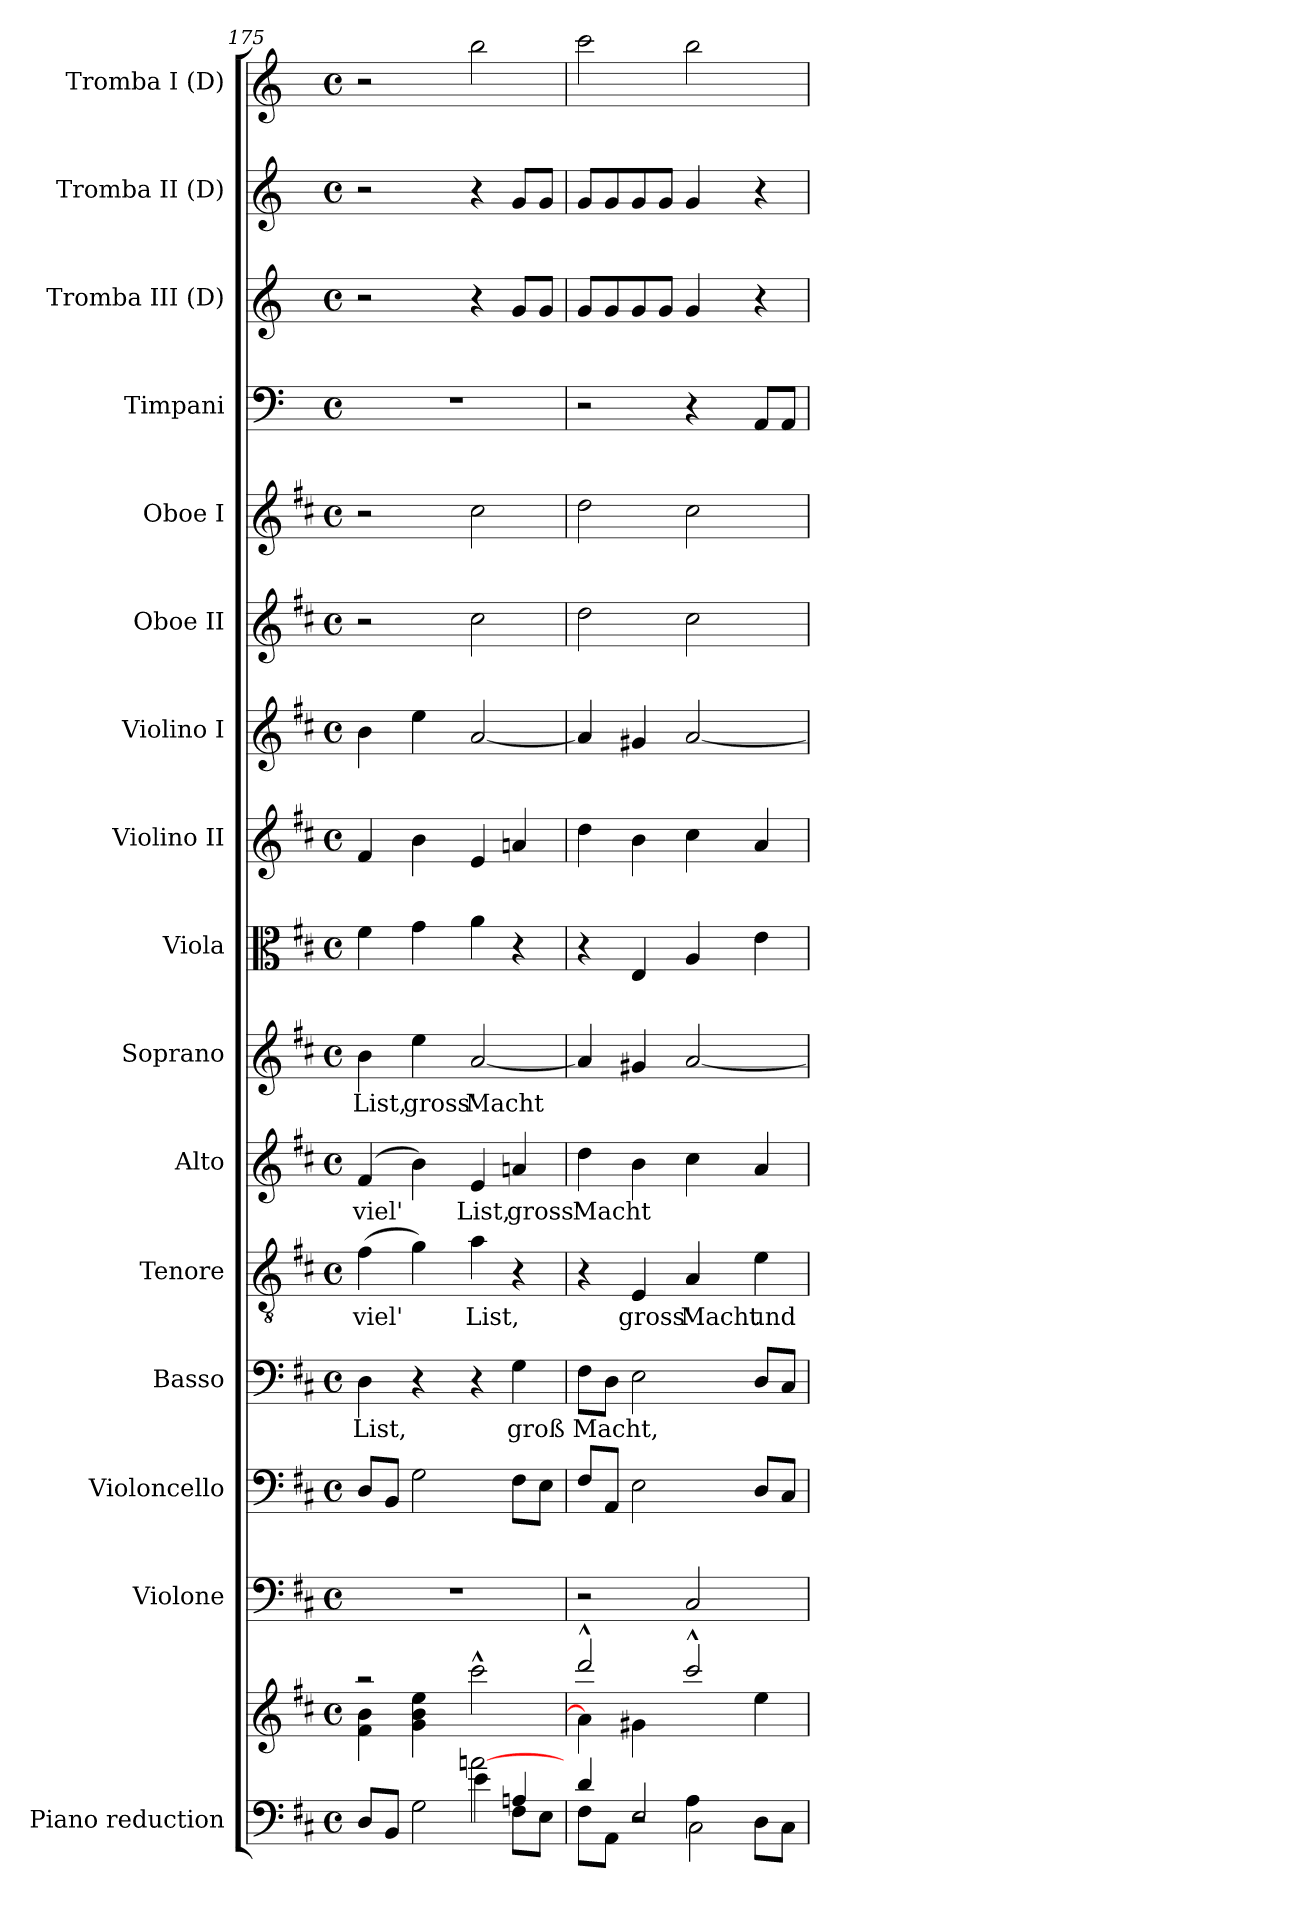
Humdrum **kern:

**kern	**kern	**kern	**kern	**kern	**text	**kern	**text	**kern	**text	**kern	**text	**kern	**kern	**kern	**kern	**kern	**kern	**kern	**kern	**kern
*part16	*part16	*part15	*part14	*part13	*part13	*part12	*part12	*part11	*part11	*part10	*part10	*part9	*part8	*part7	*part6	*part5	*part4	*part3	*part2	*part1
*staff17	*staff16	*staff15	*staff14	*staff13	*staff13	*staff12	*staff12	*staff11	*staff11	*staff10	*staff10	*staff9	*staff8	*staff7	*staff6	*staff5	*staff4	*staff3	*staff2	*staff1
*I"Piano reduction	*	*I"Violone	*I"Violoncello	*I"Basso	*	*I"Tenore	*	*I"Alto	*	*I"Soprano	*	*I"Viola	*I"Violino II	*I"Violino I	*I"Oboe II	*I"Oboe I	*I"Timpani	*I"Tromba III (D)	*I"Tromba II (D)	*I"Tromba I (D)
*I'Pno	*	*	*	*	*	*	*	*	*	*	*	*	*	*	*I'Ob	*I'Ob	*I'Timp	*	*	*
*clefF4	*clefG2	*clefF4	*clefF4	*clefF4	*	*clefGv2	*	*clefG2	*	*clefG2	*	*clefC3	*clefG2	*clefG2	*clefG2	*clefG2	*clefF4	*clefG2	*clefG2	*clefG2
*	*	*ITrd7c12	*	*	*	*	*	*	*	*	*	*	*	*	*	*	*	*ITrd-1c-2	*ITrd-1c-2	*ITrd-1c-2
*k[f#c#]	*k[f#c#]	*k[f#c#]	*k[f#c#]	*k[f#c#]	*	*k[f#c#]	*	*k[f#c#]	*	*k[f#c#]	*	*k[f#c#]	*k[f#c#]	*k[f#c#]	*k[f#c#]	*k[f#c#]	*k[]	*k[f#c#]	*k[f#c#]	*k[f#c#]
*M4/4	*M4/4	*M4/4	*M4/4	*M4/4	*	*M4/4	*	*M4/4	*	*M4/4	*	*M4/4	*M4/4	*M4/4	*M4/4	*M4/4	*M4/4	*M4/4	*M4/4	*M4/4
*met(c)	*met(c)	*met(c)	*met(c)	*met(c)	*	*met(c)	*	*met(c)	*	*met(c)	*	*met(c)	*met(c)	*met(c)	*met(c)	*met(c)	*met(c)	*met(c)	*met(c)	*met(c)
=175	=175	=175	=175	=175	=175	=175	=175	=175	=175	=175	=175	=175	=175	=175	=175	=175	=175	=175	=175	=175
*^	*^	*	*	*	*	*	*	*	*	*	*	*	*	*	*	*	*	*	*	*
*	*^	*	*	*	*	*	*	*	*	*	*	*	*	*	*	*	*	*	*	*	*	*
!	!	!	!	!	!	!	!	!LO:LY:b	!	!LO:LY:b	!	!LO:LY:b	!	!LO:LY:b	!	!	!	!	!	!	!	!	!
2ryy	4ryy	8D/L	2r	4f#\ 4b\	1r	8D/L	4D\	List,	(4f#\	viel'	(4f#/	viel'	4b\	List,	4f#\	4f#/	4b\	2r	2r	1r	2r	2r	2r
.	.	8BB/J	.	.	.	8BB/J	.	.	.	.	.	.	.	.	.	.	.	.	.	.	.	.	.
!	!	!	!	!	!	!	!	!	!	!	!	!	!	!LO:LY:b	!	!	!	!	!	!	!	!	!
.	4ryy	2G\	.	4g\ 4b\ 4ee\	.	2G\	4r	.	4g\)	.	4b\)	.	4ee\	gross'	4g\	4b\	4ee\	.	.	.	.	.	.
!	!	!	!	!	!	!	!	!	!	!LO:LY:b	!	!LO:LY:b	!	!LO:LY:b	!	!	!	!	!	!	!	!	!
[<2an\	4e\	.	2ccc#^^\	2ryy	.	.	4r	.	4a\	List,	4e/	List,	[2a/	Macht	4a\	4e/	[2a/	2cc#\	2cc#\	.	4r	4r	2ccc#\
!	!	!	!	!	!	!	!	!LO:LY:b	!	!	!	!LO:LY:b	!	!	!	!	!	!	!	!	!	!	!
.	4An/	8F#\L	.	.	.	8F#\L	4G\	groß	4r	.	4an/	gross'	.	.	4r	4an/	.	.	.	.	8a/L	8a/L	.
.	.	8E\J	.	.	.	8E\J	.	.	.	.	.	.	.	.	.	.	.	.	.	.	8a/J	8a/J	.
=176	=176	=176	=176	=176	=176	=176	=176	=176	=176	=176	=176	=176	=176	=176	=176	=176	=176	=176	=176	=176	=176	=176	=176
!	!	!	!	!	!	!	!	!LO:LY:b	!	!	!	!LO:LY:b	!	!	!	!	!	!	!	!	!	!	!
2ryy	4d/	8F#\L	2ddd^^/	4a\]	2r	8F#/L	8F#\L	Macht,	4r	.	4dd\	Macht	4a/]	.	4r	4dd\	4a/]	2dd\	2dd\	2r	8a/L	8a/L	2ddd\
.	.	8AA\J	.	.	.	8AA/J	8D\J	.	.	.	.	.	.	.	.	.	.	.	.	.	8a/	8a/	.
!	!LO:N:head=open	!	!	!	!	!	!	!	!	!LO:LY:b	!	!	!	!	!	!	!	!	!	!	!	!	!
.	4E/	2r	.	4g#X\	.	2E\	2E\	.	4E/	gross'	4b\	.	4g#X/	.	4E/	4b\	4g#X/	.	.	.	8a/	8a/	.
.	.	.	.	.	.	.	.	.	.	.	.	.	.	.	.	.	.	.	.	.	8a/J	8a/J	.
!	!	!	!	!	!	!	!	!	!	!LO:LY:b	!	!	!	!	!	!	!	!	!	!	!	!	!
4A\	2C#\	.	2ccc#^^/	4ryy	2CC#/	.	.	.	4A/	Macht	4cc#\	.	[2a/	.	4A/	4cc#\	[2a/	2cc#\	2cc#\	4r	4a/	4a/	2ccc#\
!	!	!	!	!	!	!	!	!	!	!LO:LY:b	!	!	!	!	!	!	!	!	!	!	!	!	!
4ryy	.	8D\L	.	4ee\	.	8D/L	8D/L	.	4e\	und	4a/	.	.	.	4e\	4a/	.	.	.	8AA/L	4r	4r	.
.	.	8C#\J	.	.	.	8C#/J	8C#/J	.	.	.	.	.	.	.	.	.	.	.	.	8AA/J	.	.	.
*v	*v	*v	*	*	*	*	*	*	*	*	*	*	*	*	*	*	*	*	*	*	*	*	*
*	*v	*v	*	*	*	*	*	*	*	*	*	*	*	*	*	*	*	*	*	*	*
=	=	=	=	=	=	=	=	=	=	=	=	=	=	=	=	=	=	=	=	=
*-	*-	*-	*-	*-	*-	*-	*-	*-	*-	*-	*-	*-	*-	*-	*-	*-	*-	*-	*-	*-
